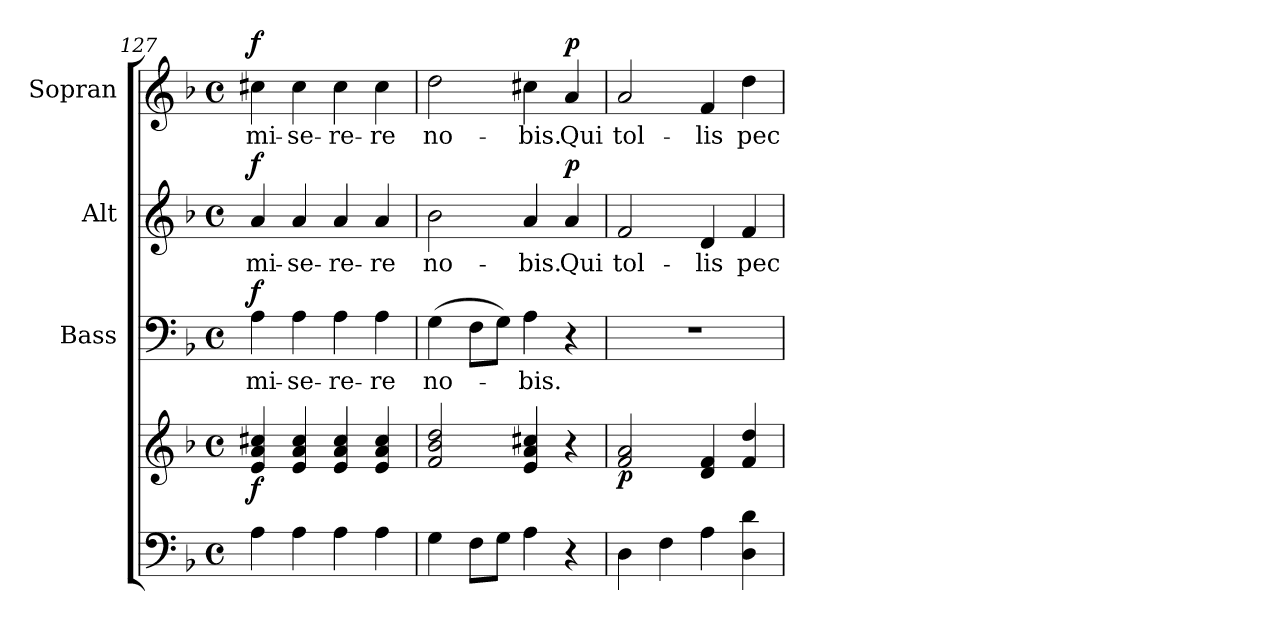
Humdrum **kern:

**kern	**kern	**dynam	**kern	**text	**dynam	**kern	**text	**dynam	**kern	**text	**dynam
*part4	*part4	*part4	*part3	*part3	*part3	*part2	*part2	*part2	*part1	*part1	*part1
*staff5	*staff4	*staff4/5	*staff3	*staff3	*staff3	*staff2	*staff2	*staff2	*staff1	*staff1	*staff1
*	*	*	*I"Bass	*	*	*I"Alt	*	*	*I"Sopran	*	*
*	*	*	*I'B.	*	*	*I'A	*	*	*I'S	*	*
*clefF4	*clefG2	*	*clefF4	*	*	*clefG2	*	*	*clefG2	*	*
*k[b-]	*k[b-]	*	*k[b-]	*	*	*k[b-]	*	*	*k[b-]	*	*
*F:	*F:	*	*F:	*	*	*F:	*	*	*F:	*	*
*M4/4	*M4/4	*	*M4/4	*	*	*M4/4	*	*	*M4/4	*	*
*met(c)	*met(c)	*	*met(c)	*	*	*met(c)	*	*	*met(c)	*	*
=127	=127	=127	=127	=127	=127	=127	=127	=127	=127	=127	=127
!	!	!LO:DY:b	!	!LO:LY:b	!LO:DY:a	!	!LO:LY:b	!LO:DY:a	!	!LO:LY:b	!LO:DY:a
4A\	4e/ 4a/ 4cc#X/	f	4A\	mi-	f	4a/	mi-	f	4cc#X\	mi-	f
!	!	!	!	!LO:LY:b	!	!	!LO:LY:b	!	!	!LO:LY:b	!
4A\	4e/ 4a/ 4cc#/	.	4A\	-se-	.	4a/	-se-	.	4cc#\	-se-	.
!	!	!	!	!LO:LY:b	!	!	!LO:LY:b	!	!	!LO:LY:b	!
4A\	4e/ 4a/ 4cc#/	.	4A\	-re-	.	4a/	-re-	.	4cc#\	-re-	.
!	!	!	!	!LO:LY:b	!	!	!LO:LY:b	!	!	!LO:LY:b	!
4A\	4e/ 4a/ 4cc#/	.	4A\	-re	.	4a/	-re	.	4cc#\	-re	.
=128	=128	=128	=128	=128	=128	=128	=128	=128	=128	=128	=128
!	!	!	!	!LO:LY:b	!	!	!LO:LY:b	!	!	!LO:LY:b	!
4G\	2f/ 2b-/ 2dd/	.	(>4G\	no-	.	2b-\	no-	.	2dd\	no-	.
8F\L	.	.	8F\L	.	.	.	.	.	.	.	.
8G\J	.	.	8G\J)	.	.	.	.	.	.	.	.
!	!	!	!	!LO:LY:b	!	!	!LO:LY:b	!	!	!LO:LY:b	!
4A\	4e/ 4a/ 4cc#X/	.	4A\	-bis.	.	4a/	-bis.	.	4cc#X\	-bis.	.
!	!	!	!	!	!	!	!LO:LY:b	!LO:DY:a	!	!LO:LY:b	!LO:DY:a
4r	4r	.	4r	.	.	4a/	Qui	p	4a/	Qui	p
!!LO:LB:g=z
=129	=129	=129	=129	=129	=129	=129	=129	=129	=129	=129	=129
!	!	!LO:DY:b	!	!	!	!	!LO:LY:b	!	!	!LO:LY:b	!
4D\	2f/ 2a/	p	1r	.	.	2f/	tol-	.	2a/	tol-	.
4F\	.	.	.	.	.	.	.	.	.	.	.
!	!	!	!	!	!	!	!LO:LY:b	!	!	!LO:LY:b	!
4A\	4d/ 4f/	.	.	.	.	4d/	-lis	.	4f/	-lis	.
!	!	!	!	!	!	!	!LO:LY:b	!	!	!LO:LY:b	!
4D\ 4d\	4f/ 4dd/	.	.	.	.	4f/	pec-	.	4dd\	pec-	.
=	=	=	=	=	=	=	=	=	=	=	=
*-	*-	*-	*-	*-	*-	*-	*-	*-	*-	*-	*-
